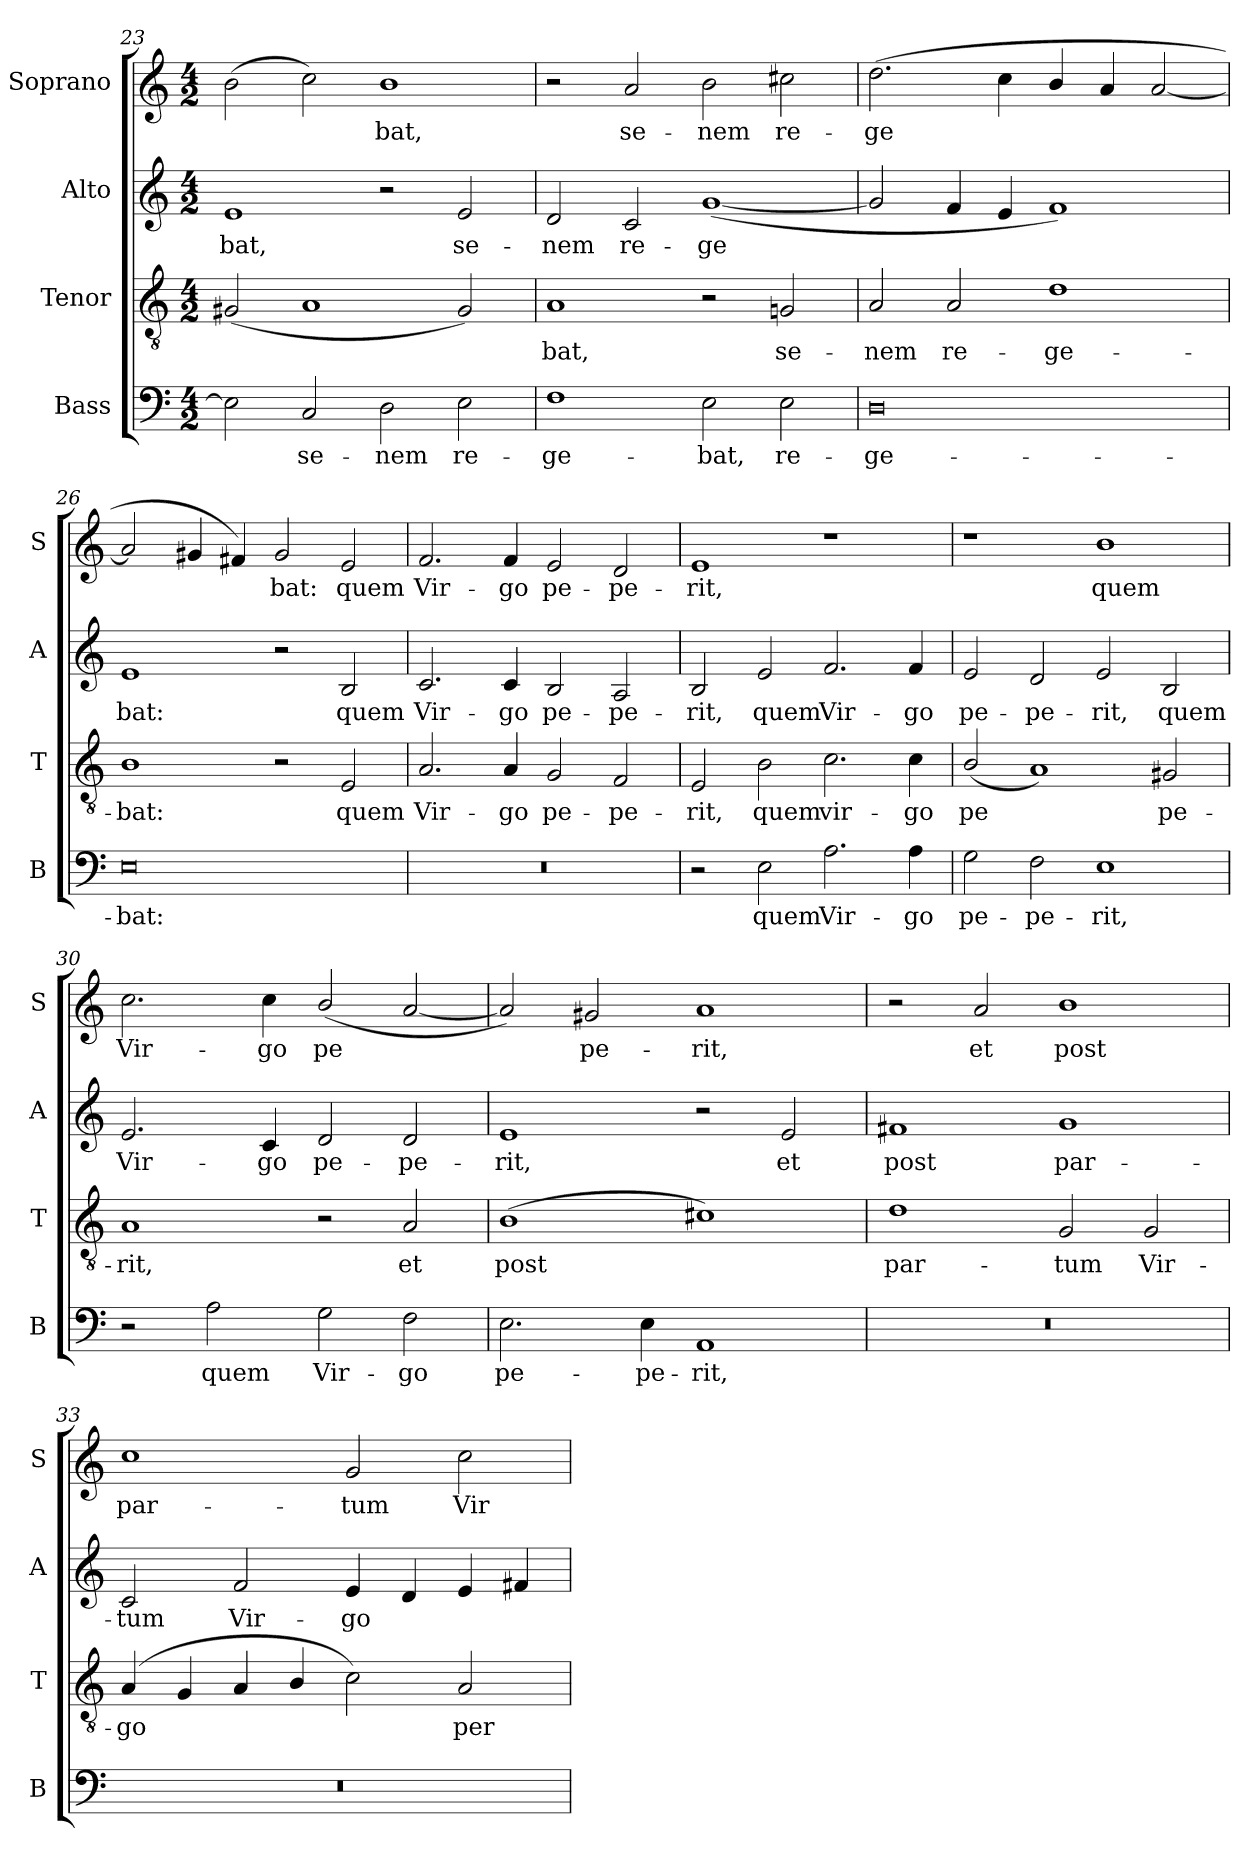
**kern	**text	**kern	**text	**kern	**text	**kern	**text
*part4	*part4	*part3	*part3	*part2	*part2	*part1	*part1
*staff4	*staff4	*staff3	*staff3	*staff2	*staff2	*staff1	*staff1
*I"Bass	*	*I"Tenor	*	*I"Alto	*	*I"Soprano	*
*I'B	*	*I'T	*	*I'A	*	*I'S	*
!!LO:LB:g=z
*clefF4	*	*clefGv2	*	*clefG2	*	*clefG2	*
*k[]	*	*k[]	*	*k[]	*	*k[]	*
*C:	*	*C:	*	*C:	*	*C:	*
*M4/2	*	*M4/2	*	*M4/2	*	*M4/2	*
=23	=23	=23	=23	=23	=23	=23	=23
!	!	!	!	!	!LO:LY:b	!	!
2E\]	.	(<2G#X/	.	1e	bat,	(>2b\	.
!	!LO:LY:b	!	!	!	!	!	!
2C/	se-	1A	.	.	.	2cc\)	.
!	!LO:LY:b	!	!	!	!	!	!LO:LY:b
2D\	-nem	.	.	2r	.	1b	bat,
!	!LO:LY:b	!	!	!	!LO:LY:b	!	!
2E\	re-	2G#/)	.	2e/	se-	.	.
=24	=24	=24	=24	=24	=24	=24	=24
!	!LO:LY:b	!	!LO:LY:b	!	!LO:LY:b	!	!
1F	-ge-	1A	bat,	2d/	-nem	2r	.
!	!	!	!	!	!LO:LY:b	!	!LO:LY:b
.	.	.	.	2c/	re-	2a/	se-
!	!LO:LY:b	!	!	!	!LO:LY:b	!	!LO:LY:b
2E\	-bat,	2r	.	(<[1g	-ge­	2b\	-nem
!	!LO:LY:b	!	!LO:LY:b	!	!	!	!LO:LY:b
2E\	re-	2Gni/	se-	.	.	2cc#X\	re-
=25	=25	=25	=25	=25	=25	=25	=25
!	!LO:LY:b	!	!LO:LY:b	!	!	!	!LO:LY:b
0D	-ge-	2A/	-nem	2g/]	.	(<2.dd\	-ge­
!	!	!	!LO:LY:b	!	!	!	!
.	.	2A/	re-	4f/	.	.	.
.	.	.	.	4e/	.	4cc\	.
!	!	!	!LO:LY:b	!	!	!	!
.	.	1d	-ge-	1f)	.	4b/	.
.	.	.	.	.	.	4a/	.
.	.	.	.	.	.	[2a/	.
=26	=26	=26	=26	=26	=26	=26	=26
!	!LO:LY:b	!	!LO:LY:b	!	!LO:LY:b	!	!
0E	-bat:	1B	-bat:	1e	bat:	2a/]	.
.	.	.	.	.	.	4g#X/	.
.	.	.	.	.	.	4f#X/)	.
!	!	!	!	!	!	!	!LO:LY:b
.	.	2r	.	2r	.	2g#/	bat:
!	!	!	!LO:LY:b	!	!LO:LY:b	!	!LO:LY:b
.	.	2E/	quem	2B/	quem	2e/	quem
=27	=27	=27	=27	=27	=27	=27	=27
!	!	!	!LO:LY:b	!	!LO:LY:b	!	!LO:LY:b
0r	.	2.A/	Vir-	2.c/	Vir-	2.f/	Vir-
!	!	!	!LO:LY:b	!	!LO:LY:b	!	!LO:LY:b
.	.	4A/	-go	4c/	-go	4f/	-go
!	!	!	!LO:LY:b	!	!LO:LY:b	!	!LO:LY:b
.	.	2G/	pe-	2B/	pe-	2e/	pe-
!	!	!	!LO:LY:b	!	!LO:LY:b	!	!LO:LY:b
.	.	2F/	-pe-	2A/	-pe-	2d/	-pe-
!!LO:LB:g=z
=28	=28	=28	=28	=28	=28	=28	=28
!	!	!	!LO:LY:b	!	!LO:LY:b	!	!LO:LY:b
2r	.	2E/	-rit,	2B/	-rit,	1e	-rit,
!	!LO:LY:b	!	!LO:LY:b	!	!LO:LY:b	!	!
2E\	quem	2B\	quem	2e/	quem	.	.
!	!LO:LY:b	!	!LO:LY:b	!	!LO:LY:b	!	!
2.A\	Vir-	2.c\	vir-	2.f/	Vir-	1r	.
!	!LO:LY:b	!	!LO:LY:b	!	!LO:LY:b	!	!
4A\	-go	4c\	-go	4f/	-go	.	.
=29	=29	=29	=29	=29	=29	=29	=29
!	!LO:LY:b	!	!LO:LY:b	!	!LO:LY:b	!	!
2G\	pe-	(<2B/	pe­	2e/	pe-	1r	.
!	!LO:LY:b	!	!	!	!LO:LY:b	!	!
2F\	-pe-	1A)	.	2d/	-pe-	.	.
!	!LO:LY:b	!	!	!	!LO:LY:b	!	!LO:LY:b
1E	-rit,	.	.	2e/	-rit,	1b	quem
!	!	!	!LO:LY:b	!	!LO:LY:b	!	!
.	.	2G#X/	pe-	2B/	quem	.	.
=30	=30	=30	=30	=30	=30	=30	=30
!	!	!	!LO:LY:b	!	!LO:LY:b	!	!LO:LY:b
2r	.	1A	-rit,	2.e/	Vir-	2.cc\	Vir-
!	!LO:LY:b	!	!	!	!	!	!
2A\	quem	.	.	.	.	.	.
!	!	!	!	!	!LO:LY:b	!	!LO:LY:b
.	.	.	.	4c/	-go	4cc\	-go
!	!LO:LY:b	!	!	!	!LO:LY:b	!	!LO:LY:b
2G\	Vir-	2r	.	2d/	pe-	(<2b/	pe­
!	!LO:LY:b	!	!LO:LY:b	!	!LO:LY:b	!	!
2F\	-go	2A/	et	2d/	-pe-	[2a/	.
=31	=31	=31	=31	=31	=31	=31	=31
!	!LO:LY:b	!	!LO:LY:b	!	!LO:LY:b	!	!
2.E\	pe-	(>1B	post	1e	-rit,	2a/])	.
!	!	!	!	!	!	!	!LO:LY:b
.	.	.	.	.	.	2g#X/	pe-
!	!LO:LY:b	!	!	!	!	!	!
4E\	-pe-	.	.	.	.	.	.
!	!LO:LY:b	!	!	!	!	!	!LO:LY:b
1AA	-rit,	1c#X)	.	2r	.	1a	-rit,
!	!	!	!	!	!LO:LY:b	!	!
.	.	.	.	2e/	et	.	.
=32	=32	=32	=32	=32	=32	=32	=32
!	!	!	!LO:LY:b	!	!LO:LY:b	!	!
0r	.	1d	par-	1f#X	post	2r	.
!	!	!	!	!	!	!	!LO:LY:b
.	.	.	.	.	.	2a/	et
!	!	!	!LO:LY:b	!	!LO:LY:b	!	!LO:LY:b
.	.	2G/	-tum	1g	par-	1b	post
!	!	!	!LO:LY:b	!	!	!	!
.	.	2G/	Vir-	.	.	.	.
!!LO:PB:g=z
=33	=33	=33	=33	=33	=33	=33	=33
!	!	!	!LO:LY:b	!	!LO:LY:b	!	!LO:LY:b
0r	.	(<4A/	-go	2c/	-tum	1cc	par-
.	.	4G/	.	.	.	.	.
!	!	!	!	!	!LO:LY:b	!	!
.	.	4A/	.	2f/	Vir-	.	.
.	.	4B/	.	.	.	.	.
!	!	!	!	!	!LO:LY:b	!	!LO:LY:b
.	.	2c\)	.	4e/	-go	2g/	-tum
.	.	.	.	4d/	.	.	.
!	!	!	!LO:LY:b	!	!	!	!LO:LY:b
.	.	2A/	per-	4e/	.	2cc\	Vir-
.	.	.	.	4f#X/	.	.	.
=	=	=	=	=	=	=	=
*-	*-	*-	*-	*-	*-	*-	*-
